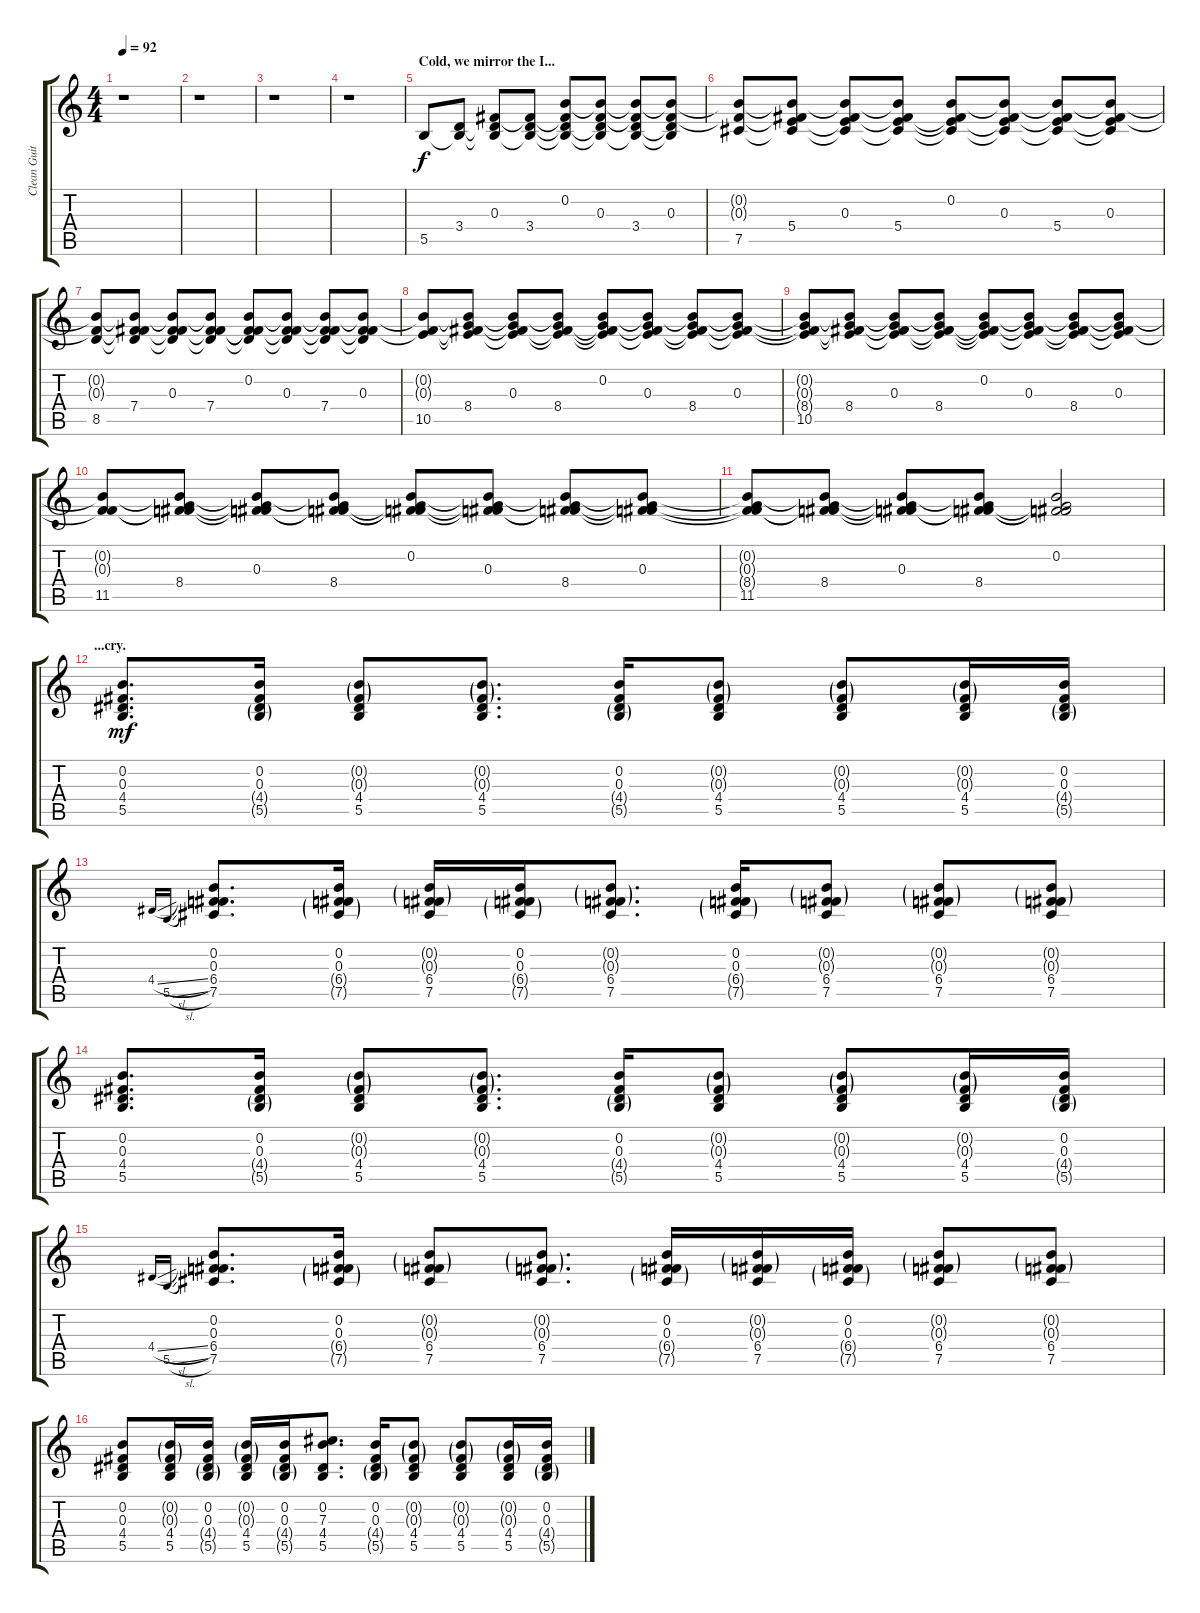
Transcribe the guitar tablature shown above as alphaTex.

\track ("Clean Guitar" "Clean Guit") {instrument acousticguitarsteel}
\staff {score tabs}
\tuning (Eb4 B3 Gb3 B2 Gb2 B1) {hide}
\ts (4 4)
\tempo 92
\clef g2
\ks c
r.1{dy f} |
r.1 |
r.1 |
r.1 |
\section ("" "Cold, we mirror the I...")
5.5.8 (3.4 5.5{t}).8 (0.3 3.4{t} 5.5{t}).8 (0.3{t} 3.4 5.5{t}).8 (0.2 0.3{t} 3.4{t} 5.5{t}).8 (0.2{t} 0.3 3.4{t} 5.5{t}).8 (0.2{t} 0.3{t} 3.4 5.5{t}).8 (0.2{t} 0.3 3.4{t} 5.5{t}).8 |
(0.2{t} 0.3{t} 7.5).8 (0.2{t} 0.3{t} 5.4 7.5{t}).8 (0.2{t} 0.3 5.4{t} 7.5{t}).8 (0.2{t} 0.3{t} 5.4 7.5{t}).8 (0.2 0.3{t} 5.4{t} 7.5{t}).8 (0.2{t} 0.3 5.4{t} 7.5{t}).8 (0.2{t} 0.3{t} 5.4 7.5{t}).8 (0.2{t} 0.3 5.4{t} 7.5{t}).8 |
(0.2{t} 0.3{t} 8.5).8 (0.2{t} 0.3{t} 7.4 8.5{t}).8 (0.2{t} 0.3 7.4{t} 8.5{t}).8 (0.2{t} 0.3{t} 7.4 8.5{t}).8 (0.2 0.3{t} 7.4{t} 8.5{t}).8 (0.2{t} 0.3 7.4{t} 8.5{t}).8 (0.2{t} 0.3{t} 7.4 8.5{t}).8 (0.2{t} 0.3 7.4{t} 8.5{t}).8 |
(0.2{t} 0.3{t} 10.5).8 (0.2{t} 0.3{t} 8.4 10.5{t}).8 (0.2{t} 0.3 8.4{t} 10.5{t}).8 (0.2{t} 0.3{t} 8.4 10.5{t}).8 (0.2 0.3{t} 8.4{t} 10.5{t}).8 (0.2{t} 0.3 8.4{t} 10.5{t}).8 (0.2{t} 0.3{t} 8.4 10.5{t}).8 (0.2{t} 0.3 8.4{t} 10.5{t}).8 |
(0.2{t} 0.3{t} 8.4{t} 10.5).8 (0.2{t} 0.3{t} 8.4 10.5{t}).8 (0.2{t} 0.3 8.4{t} 10.5{t}).8 (0.2{t} 0.3{t} 8.4 10.5{t}).8 (0.2 0.3{t} 8.4{t} 10.5{t}).8 (0.2{t} 0.3 8.4{t} 10.5{t}).8 (0.2{t} 0.3{t} 8.4 10.5{t}).8 (0.2{t} 0.3 8.4{t} 10.5{t}).8 |
(0.2{t} 0.3{t} 11.5).8 (0.2{t} 0.3{t} 8.4 11.5{t}).8 (0.2{t} 0.3 8.4{t} 11.5{t}).8 (0.2{t} 0.3{t} 8.4 11.5{t}).8 (0.2 0.3{t} 8.4{t} 11.5{t}).8 (0.2{t} 0.3 8.4{t} 11.5{t}).8 (0.2{t} 0.3{t} 8.4 11.5{t}).8 (0.2{t} 0.3 8.4{t} 11.5{t}).8 |
(0.2{t} 0.3{t} 8.4{t} 11.5).8 (0.2{t} 0.3{t} 8.4 11.5{t}).8 (0.2{t} 0.3 8.4{t} 11.5{t}).8 (0.2{t} 0.3{t} 8.4 11.5{t}).8 (0.2 0.3{t} 8.4{t} 11.5{t}).2 |
\section ("" "...cry.")
(0.2 0.3 4.4 5.5).8{d dy mf} (0.2 0.3 4.4{g} 5.5{g}).16 (0.2{g} 0.3{g} 4.4 5.5).8 (0.2{g} 0.3{g} 4.4 5.5).8{d} (0.2 0.3 4.4{g} 5.5{g}).16 (0.2{g} 0.3{g} 4.4 5.5).8 (0.2{g} 0.3{g} 4.4 5.5).8 (0.2{g} 0.3{g} 4.4 5.5).16 (0.2 0.3 4.4{g} 5.5{g}).16 |
4.4{sl}.16{gr onbeat} 5.5{sl}.16{gr onbeat} (0.2 0.3 6.4 7.5).8{d} (0.2 0.3 6.4{g} 7.5{g}).16 (0.2{g} 0.3{g} 6.4 7.5).16 (0.2 0.3 6.4{g} 7.5{g}).16 (0.2{g} 0.3{g} 6.4 7.5).8{d} (0.2 0.3 6.4{g} 7.5{g}).16 (0.2{g} 0.3{g} 6.4 7.5).8 (0.2{g} 0.3{g} 6.4 7.5).8 (0.2{g} 0.3{g} 6.4 7.5).8 |
(0.2 0.3 4.4 5.5).8{d} (0.2 0.3 4.4{g} 5.5{g}).16 (0.2{g} 0.3{g} 4.4 5.5).8 (0.2{g} 0.3{g} 4.4 5.5).8{d} (0.2 0.3 4.4{g} 5.5{g}).16 (0.2{g} 0.3{g} 4.4 5.5).8 (0.2{g} 0.3{g} 4.4 5.5).8 (0.2{g} 0.3{g} 4.4 5.5).16 (0.2 0.3 4.4{g} 5.5{g}).16 |
4.4{sl}.16{gr onbeat} 5.5{sl}.16{gr onbeat} (0.2 0.3 6.4 7.5).8{d} (0.2 0.3 6.4{g} 7.5{g}).16 (0.2{g} 0.3{g} 6.4 7.5).8 (0.2{g} 0.3{g} 6.4 7.5).8{d} (0.2 0.3 6.4{g} 7.5{g}).16 (0.2{g} 0.3{g} 6.4 7.5).16 (0.2 0.3 6.4{g} 7.5{g}).16 (0.2{g} 0.3{g} 6.4 7.5).8 (0.2{g} 0.3{g} 6.4 7.5).8 |
(0.2 0.3 4.4 5.5).8 (0.2{g} 0.3{g} 4.4 5.5).16 (0.2 0.3 4.4{g} 5.5{g}).16 (0.2{g} 0.3{g} 4.4 5.5).16 (0.2 0.3 4.4{g} 5.5{g}).16 (0.2 7.3 4.4 5.5).8{d} (0.2 0.3 4.4{g} 5.5{g}).16 (0.2{g} 0.3{g} 4.4 5.5).8 (0.2{g} 0.3{g} 4.4 5.5).8 (0.2{g} 0.3{g} 4.4 5.5).16 (0.2 0.3 4.4{g} 5.5{g}).16
